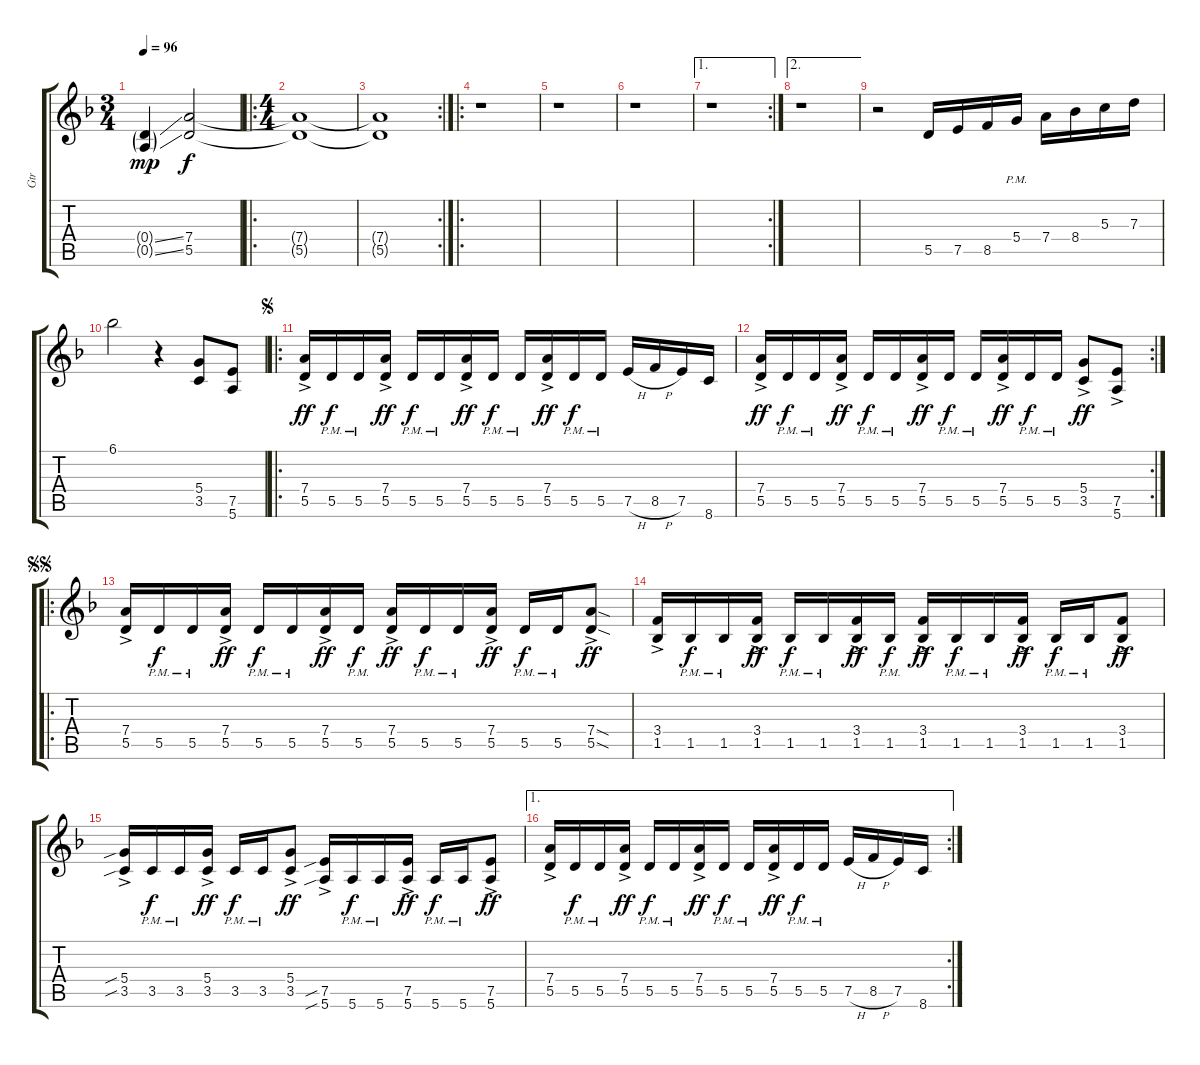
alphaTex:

\track ("Gtr" "Gtr") {instrument overdrivenguitar}
\staff {score tabs}
\tuning (E4 B3 G3 D3 A2 E2) {hide}
\ts (3 4)
\tempo 96
\clef g2
\ks f
(0.4{ss g} 0.5{ss g}).4{dy mp instrument overdrivenguitar} (7.4 5.5).2{dy f} |
\ro
\ts (4 4)
(7.4{t} 5.5{t}).1 |
\rc 2
(7.4{t} 5.5{t}).1 |
\ro
r.1 |
r.1 |
r.1 |
\ae 1
\rc 2
r.1 |
\ae 2
r.1 |
r.2 5.5.16 7.5.16 8.5.16 5.4{pm}.16 7.4.16 8.4.16 5.3.16 7.3.16 |
6.1.2 r.4 (5.4 3.5).8 (7.5 5.6).8 |
\ro
\jump segno
(7.4{ac} 5.5{ac}).16{dy ff} 5.5{pm}.16{dy f} 5.5{pm}.16 (7.4{ac} 5.5{ac}).16{dy ff} 5.5{pm}.16{dy f} 5.5{pm}.16 (7.4{ac} 5.5{ac}).16{dy ff} 5.5{pm}.16{dy f} 5.5{pm}.16 (7.4{ac} 5.5{ac}).16{dy ff} 5.5{pm}.16{dy f} 5.5{pm}.16 7.5{h}.16 8.5{h}.16 7.5.16 8.6.16 |
\rc 2
(7.4{ac} 5.5{ac}).16{dy ff} 5.5{pm}.16{dy f} 5.5{pm}.16 (7.4{ac} 5.5{ac}).16{dy ff} 5.5{pm}.16{dy f} 5.5{pm}.16 (7.4{ac} 5.5{ac}).16{dy ff} 5.5{pm}.16{dy f} 5.5{pm}.16 (7.4{ac} 5.5{ac}).16{dy ff} 5.5{pm}.16{dy f} 5.5{pm}.16 (5.4{ac} 3.5{ac}).8{dy ff} (7.5{ac} 5.6{ac}).8 |
\ro
\jump segnosegno
(7.4{ac} 5.5{ac}).16 5.5{pm}.16{dy f} 5.5{pm}.16 (7.4{ac} 5.5{ac}).16{dy ff} 5.5{pm}.16{dy f} 5.5{pm}.16 (7.4{ac} 5.5{ac}).16{dy ff} 5.5{pm}.16{dy f} (7.4{ac} 5.5{ac}).16{dy ff} 5.5{pm}.16{dy f} 5.5{pm}.16 (7.4{ac} 5.5{ac}).16{dy ff} 5.5{pm}.16{dy f} 5.5{pm}.16 (7.4{sod ac} 5.5{sod ac}).8{dy ff} |
(3.4{ac} 1.5{ac}).16 1.5{pm}.16{dy f} 1.5{pm}.16 (3.4{ac} 1.5{ac}).16{dy ff} 1.5{pm}.16{dy f} 1.5{pm}.16 (3.4{ac} 1.5{ac}).16{dy ff} 1.5{pm}.16{dy f} (3.4{ac} 1.5{ac}).16{dy ff} 1.5{pm}.16{dy f} 1.5{pm}.16 (3.4{ac} 1.5{ac}).16{dy ff} 1.5{pm}.16{dy f} 1.5{pm}.16 (3.4{ac} 1.5{ac}).8{dy ff} |
(5.4{sib ac} 3.5{sib ac}).16 3.5{pm}.16{dy f} 3.5{pm}.16 (5.4{ac} 3.5{ac}).16{dy ff} 3.5{pm}.16{dy f} 3.5{pm}.16 (5.4{ac} 3.5{ac}).8{dy ff} (7.5{sib ac} 5.6{sib ac}).16 5.6{pm}.16{dy f} 5.6{pm}.16 (7.5{ac} 5.6{ac}).16{dy ff} 5.6{pm}.16{dy f} 5.6{pm}.16 (7.5{ac} 5.6{ac}).8{dy ff} |
\ae 1
\rc 2
(7.4{ac} 5.5{ac}).16 5.5{pm}.16{dy f} 5.5{pm}.16 (7.4{ac} 5.5{ac}).16{dy ff} 5.5{pm}.16{dy f} 5.5{pm}.16 (7.4{ac} 5.5{ac}).16{dy ff} 5.5{pm}.16{dy f} 5.5{pm}.16 (7.4{ac} 5.5{ac}).16{dy ff} 5.5{pm}.16{dy f} 5.5{pm}.16 7.5{h}.16 8.5{h}.16 7.5.16 8.6.16
